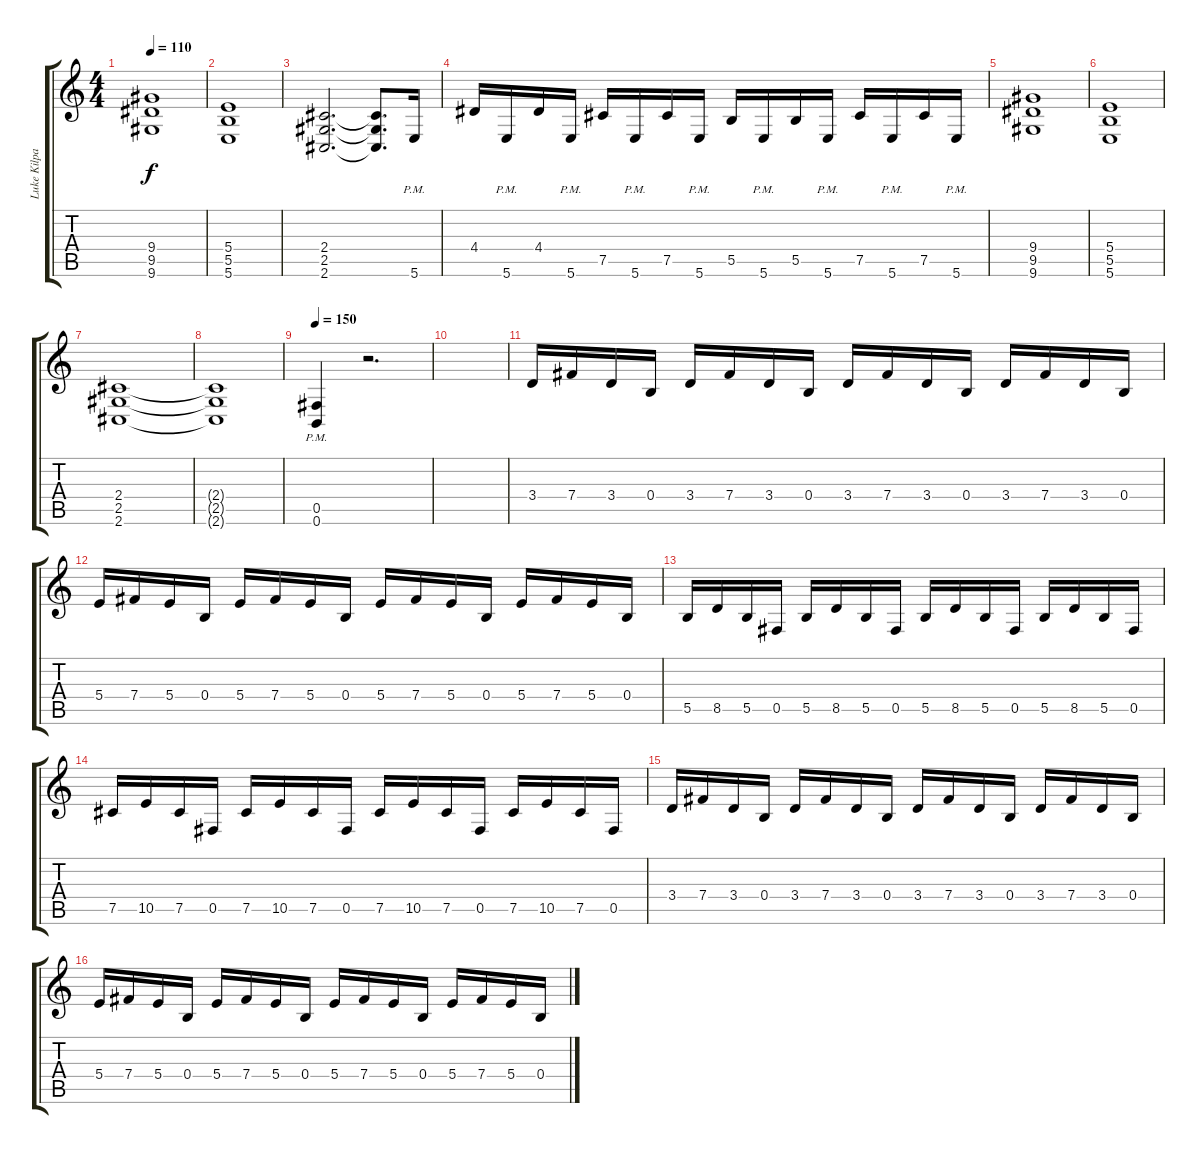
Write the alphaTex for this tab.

\track ("Luke Kilpatrick" "Luke Kilpa") {instrument distortionguitar}
\staff {score tabs}
\tuning (Db4 Ab3 E3 B2 Gb2 B1) {hide}
\ts (4 4)
\tempo 110
\clef g2
\ks c
(9.4 9.5 9.6).1{dy f} |
(5.4 5.5 5.6).1 |
(2.4 2.5 2.6).2{d} (2.4{t} 2.5{t} 2.6{t}).8{d} 5.6{pm}.16 |
4.4.16 5.6{pm}.16 4.4.16 5.6{pm}.16 7.5.16 5.6{pm}.16 7.5.16 5.6{pm}.16 5.5.16 5.6{pm}.16 5.5.16 5.6{pm}.16 7.5.16 5.6{pm}.16 7.5.16 5.6{pm}.16 |
(9.4 9.5 9.6).1 |
(5.4 5.5 5.6).1 |
(2.4 2.5 2.6).1 |
(2.4{t} 2.5{t} 2.6{t}).1 |
\tempo 150
(0.5{pm} 0.6{pm}).4 r.2{d} |
|
3.4.16 7.4.16 3.4.16 0.4.16 3.4.16 7.4.16 3.4.16 0.4.16 3.4.16 7.4.16 3.4.16 0.4.16 3.4.16 7.4.16 3.4.16 0.4.16 |
5.4.16 7.4.16 5.4.16 0.4.16 5.4.16 7.4.16 5.4.16 0.4.16 5.4.16 7.4.16 5.4.16 0.4.16 5.4.16 7.4.16 5.4.16 0.4.16 |
5.5.16 8.5.16 5.5.16 0.5.16 5.5.16 8.5.16 5.5.16 0.5.16 5.5.16 8.5.16 5.5.16 0.5.16 5.5.16 8.5.16 5.5.16 0.5.16 |
7.5.16 10.5.16 7.5.16 0.5.16 7.5.16 10.5.16 7.5.16 0.5.16 7.5.16 10.5.16 7.5.16 0.5.16 7.5.16 10.5.16 7.5.16 0.5.16 |
3.4.16 7.4.16 3.4.16 0.4.16 3.4.16 7.4.16 3.4.16 0.4.16 3.4.16 7.4.16 3.4.16 0.4.16 3.4.16 7.4.16 3.4.16 0.4.16 |
5.4.16 7.4.16 5.4.16 0.4.16 5.4.16 7.4.16 5.4.16 0.4.16 5.4.16 7.4.16 5.4.16 0.4.16 5.4.16 7.4.16 5.4.16 0.4.16
